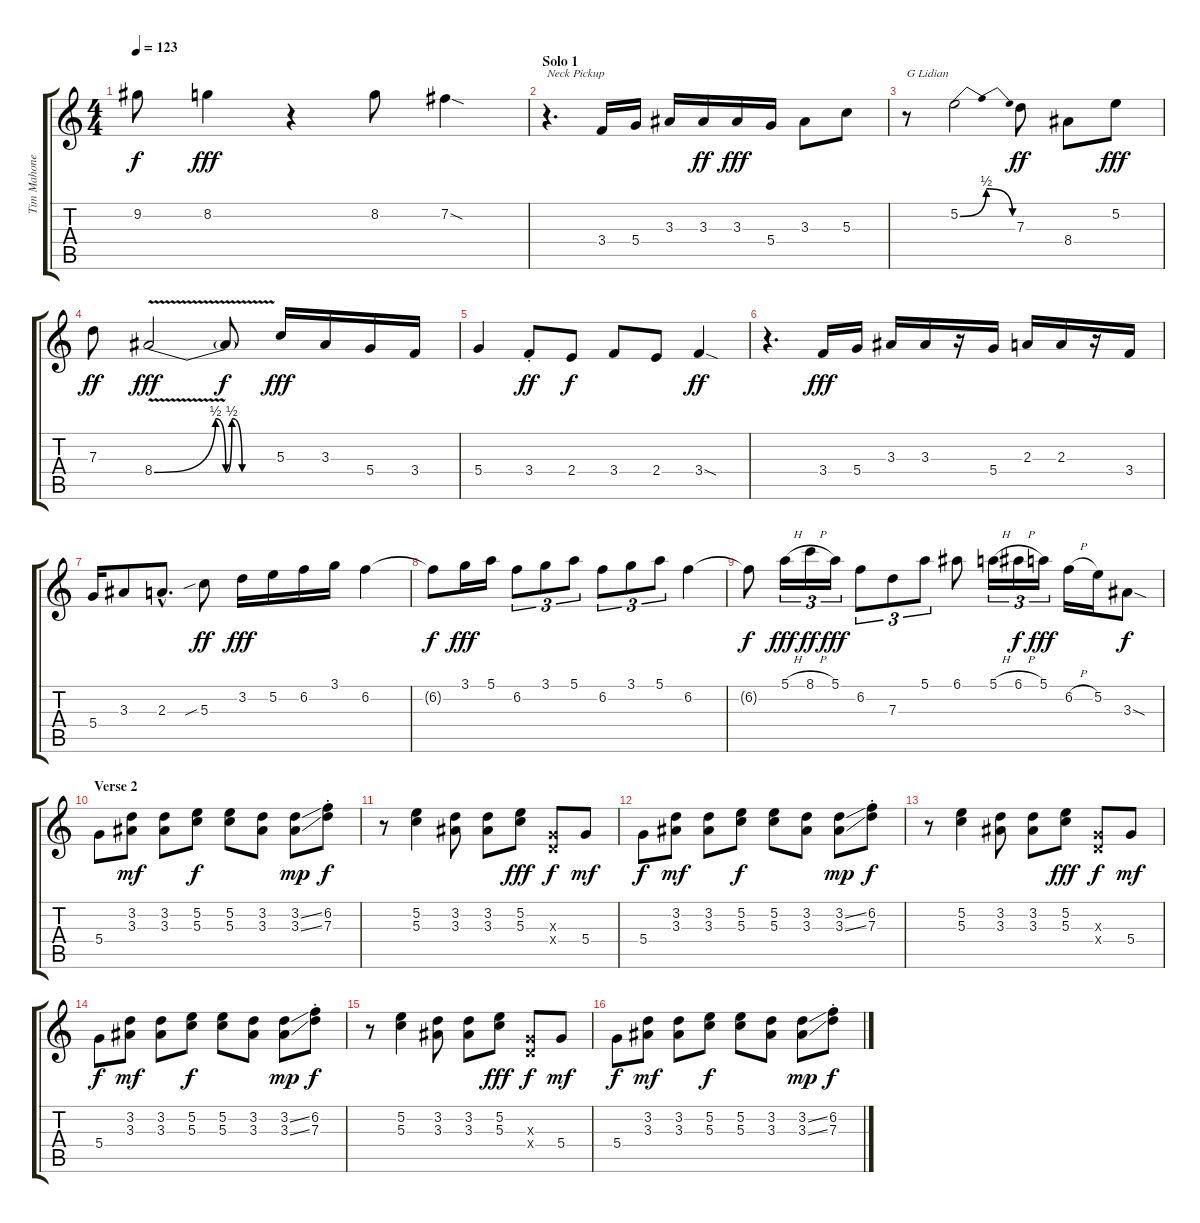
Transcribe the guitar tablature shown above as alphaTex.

\track ("Tim Mahoney (Lead Guitar)" "Tim Mahone") {instrument electricguitarjazz}
\staff {score tabs}
\tuning (E4 B3 G3 D3 A2 E2) {hide}
\ts (4 4)
\tempo 123
\clef g2
\ks c
9.2{t}.8{dy f} 8.2.4{dy fff} r.4 8.2.8 7.2{sod}.4 |
\section ("" "Solo 1")
r.4{d txt "Neck Pickup" volume 13 instrument overdrivenguitar} 3.4.16 5.4.16 3.3.16 3.3.16{dy ff} 3.3.16{dy fff} 5.4.16 3.3.8 5.3.8 |
r.8{txt "G Lidian"} 5.2{be (bendrelease 0 0 17 2 45 2 60 0)}.2 7.3.8{dy ff} 8.4.8 5.2.8{dy fff} |
7.3.8{dy ff} 8.4{be (custom 0 0 30 2 35 0 38 2 43 0 54 0 60 0) v}.2{dy fff} 8.4{t}.8{dy f} 5.3.16{dy fff} 3.3.16 5.4.16 3.4.16 |
5.4.4 3.4{st}.8{dy ff} 2.4.8{dy f} 3.4.8 2.4.8 3.4{sod}.4{dy ff} |
r.4{d} 3.4.16{dy fff} 5.4.16 3.3.16 3.3.16 r.16 5.4.16 2.3.16 2.3.16 r.16 3.4.16 |
5.4.16 3.3.8 2.3{hac}.8{d} 5.3{sib}.8{dy ff} 3.2.16{dy fff} 5.2.16 6.2.16 3.1.16 6.2.4 |
6.2{t}.8{dy f} 3.1.16{dy fff} 5.1.16 6.2.8{tu (3 2)} 3.1.8{tu (3 2)} 5.1.8{tu (3 2)} 6.2.8{tu (3 2)} 3.1.8{tu (3 2)} 5.1.8{tu (3 2)} 6.2.4 |
6.2{t}.8{dy f} 5.1{h}.16{tu (3 2) dy fff} 8.1{h}.16{tu (3 2) dy ff} 5.1.16{tu (3 2) dy fff} 6.2.8{tu (3 2)} 7.3.8{tu (3 2)} 5.1.8{tu (3 2)} 6.1.8 5.1{h}.16{tu (3 2)} 6.1{h}.16{tu (3 2) dy f} 5.1.16{tu (3 2) dy fff} 6.2{h}.16 5.2.16 3.3{sod}.8{dy f} |
\section ("" "Verse 2")
5.4.8{volume 8 instrument electricguitarjazz} (3.2 3.3).8{dy mf} (3.2 3.3).8 (5.2 5.3).8{dy f} (5.2 5.3).8 (3.2 3.3).8 (3.2{ss} 3.3{ss}).8{dy mp} (6.2{st} 7.3{st}).8{dy f} |
r.8 (5.2 5.3).4 (3.2 3.3).8 (3.2 3.3).8 (5.2 5.3).8{dy fff} (0.3{x} 0.4{x}).8{dy f} 5.4.8{dy mf} |
5.4.8{dy f} (3.2 3.3).8{dy mf} (3.2 3.3).8 (5.2 5.3).8{dy f} (5.2 5.3).8 (3.2 3.3).8 (3.2{ss} 3.3{ss}).8{dy mp} (6.2{st} 7.3{st}).8{dy f} |
r.8 (5.2 5.3).4 (3.2 3.3).8 (3.2 3.3).8 (5.2 5.3).8{dy fff} (0.3{x} 0.4{x}).8{dy f} 5.4.8{dy mf} |
5.4.8{dy f} (3.2 3.3).8{dy mf} (3.2 3.3).8 (5.2 5.3).8{dy f} (5.2 5.3).8 (3.2 3.3).8 (3.2{ss} 3.3{ss}).8{dy mp} (6.2{st} 7.3{st}).8{dy f} |
r.8 (5.2 5.3).4 (3.2 3.3).8 (3.2 3.3).8 (5.2 5.3).8{dy fff} (0.3{x} 0.4{x}).8{dy f} 5.4.8{dy mf} |
5.4.8{dy f} (3.2 3.3).8{dy mf} (3.2 3.3).8 (5.2 5.3).8{dy f} (5.2 5.3).8 (3.2 3.3).8 (3.2{ss} 3.3{ss}).8{dy mp} (6.2{st} 7.3{st}).8{dy f}
